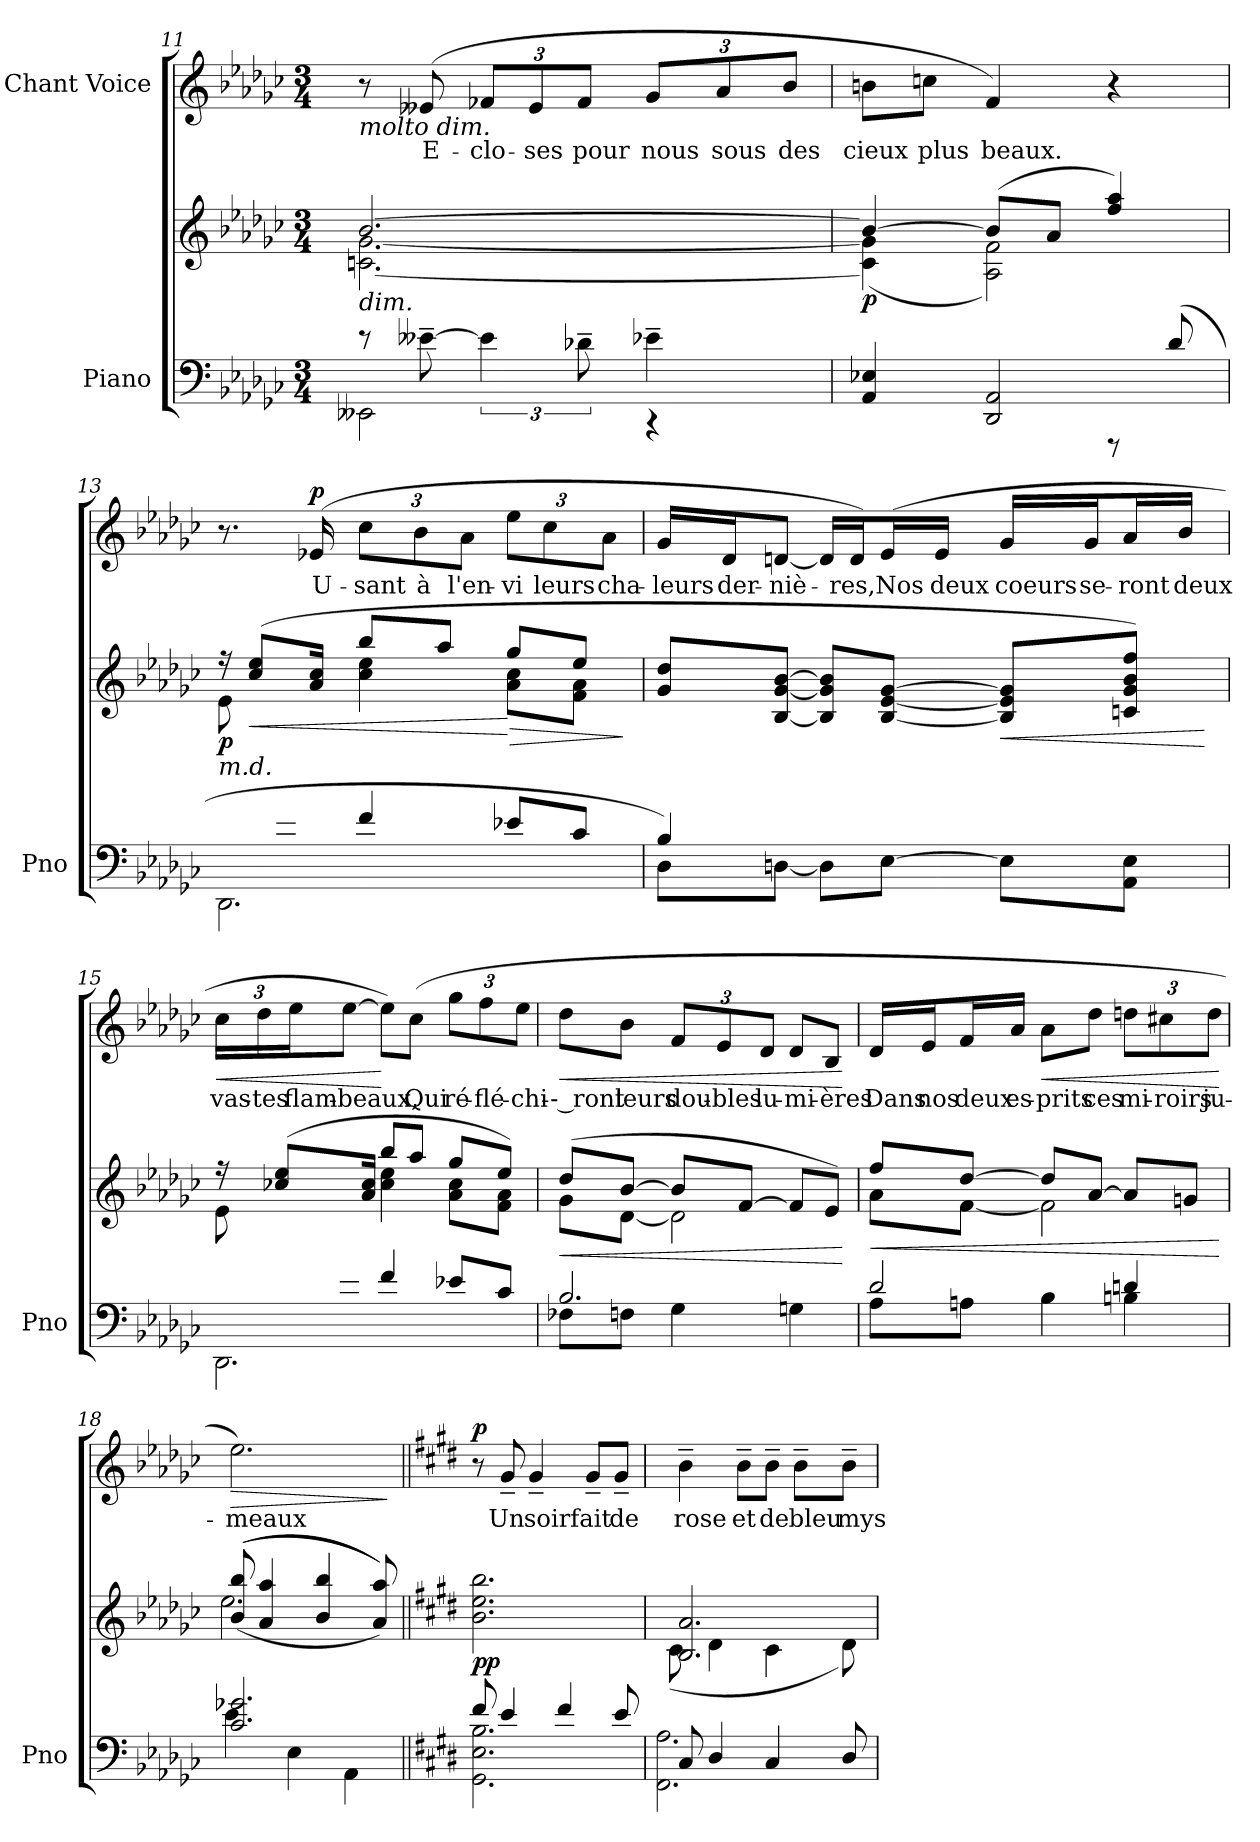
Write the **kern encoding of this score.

**kern	**kern	**dynam	**kern	**text	**dynam
*part2	*part2	*part2	*part1	*part1	*part1
*staff3	*staff2	*staff2/3	*staff1	*staff1	*staff1
*I"Piano	*	*	*I"Chant Voice	*	*
*I'Pno	*	*	*	*	*
!!LO:PB:g=z
*clefF4	*clefG2	*	*clefG2	*	*
*k[b-e-a-d-g-c-]	*k[b-e-a-d-g-c-]	*	*k[b-e-a-d-g-c-]	*	*
*M3/4	*M3/4	*	*M3/4	*	*
=11	=11	=11	=11	=11	=11
*^	*^	*	*	*	*
!	!	!	!	!	!LO:TX:b:i:t=molto dim.	!	!
!	!	!LO:TX:b:i:t=dim.	!	!	!	!	!
8r	2EE--X\	[2.b-/	[2.cn\ [2.g-\	.	8r	.	.
!	!	!	!	!	!	!LO:LY:b	!
[8e--X~>\	.	.	.	.	(8e--X/	E-	.
!	!	!	!	!	!	!LO:LY:b	!
6e--\]	.	.	.	.	12f-X/L	-clo-	.
!	!	!	!	!	!	!LO:LY:b	!
.	.	.	.	.	12e--/	-ses	.
!	!	!	!	!	!	!LO:LY:b	!
12d-X~>\	.	.	.	.	12f-/J	pour	.
!	!	!	!	!	!	!LO:LY:b	!
4e-X~>\	4r	.	.	.	12g-/L	nous	.
!	!	!	!	!	!	!LO:LY:b	!
.	.	.	.	.	12a-/	sous	.
!	!	!	!	!	!	!LO:LY:b	!
.	.	.	.	.	12b-/J	des	.
=12	=12	=12	=12	=12	=12	=12	=12
!	!	!	!	!LO:DY:b	!	!LO:LY:b	!
4AA-/ 4E-X/	2ryy	4b-/_	(4cn\] 4g-\]	p	8bn\L	cieux	.
!	!	!	!	!	!	!LO:LY:b	!
.	.	.	.	.	8ccn\J	plus	.
!	!	!	!	!	!	!LO:LY:b	!
2DD-/ 2AA-/	.	(8b-/L]	2A-\ 2f\)	.	4f/)	beaux.	.
.	.	8a-/J	.	.	.	.	.
.	8r	4ff/ 4aa-/)	.	.	4r	.	.
.	(8d-/	.	.	.	.	.	.
=13	=13	=13	=13	=13	=13	=13	=13
*	*	*	*^	*	*	*	*
!	!	!LO:TX:b:i:t=m.d.	!	!	!	!	!	!
!	!	!	!	!	!LO:DY:b	!	!	!
8ryy	2.DD-\	16r	4ryy	(8e-\L)	p	8.r	.	.
!	!	!	!	!	!LO:HP:b	!	!	!
.	.	(8cc-/ 8ee-/L	.	.	<	.	.	.
8en/J	.	.	.	2ryy	.	.	.	.
!	!	!	!	!	!	!	!LO:LY:b	!LO:DY:b
.	.	16a-/ 16cc-/Jk	.	.	.	(16e-X/	U-	p
!	!	!	!	!	!	!	!LO:LY:b	!
4f/	.	8bb-/L	4cc-\ 4ee-\	.	.	12cc-\L	-sant	.
!	!	!	!	!	!	!	!LO:LY:b	!
.	.	.	.	.	.	12b-\	à	.
.	.	8aa-/J	.	.	.	.	.	.
!	!	!	!	!	!	!	!LO:LY:b	!
.	.	.	.	.	.	12a-\J	l'en-	.
!	!	!	!	!	!LO:HP:n=1:b	!	!LO:LY:b	!
8e-X/L	.	8gg-/L	8a-\ 8cc-\L	.	[ >	12ee-\L	-vi	.
!	!	!	!	!	!	!	!LO:LY:b	!
.	.	.	.	.	.	12cc-\	leurs	.
8c-/J	.	8ee-/J	8f\ 8a-\J	8ryy	.	.	.	.
!	!	!	!	!	!	!	!LO:LY:b	!
.	.	.	.	.	.	12a-\J	cha-	.
*v	*v	*	*	*	*	*	*	*
*	*v	*v	*v	*	*	*	*
.	.	]	.	.	.
!!LO:LB:g=z
=14	=14	=14	=14	=14	=14
*^	*	*	*	*	*
!	!	!	!	!	!LO:LY:b	!
4B-/)	8D-\L	8g-/ 8dd-/L	.	16g-/LL	- leurs	.
!	!	!	!	!	!LO:LY:b	!
.	.	.	.	16d-/J	der-	.
!	!	!	!	!	!LO:LY:b	!
.	[8Dn\J	[8B-/ [8g-/ [8b-/J	.	[8dn/J	-niè-	.
4ryy	8D\L]	8B-/] 8g-/] 8b-/]L	.	16d/LL]	.	.
!	!	!	!	!	!LO:LY:b	!
.	.	.	.	16d/J)	-res,	.
!	!	!	!	!	!LO:LY:b	!
.	[8E-\J	[8B-/ [8e-/ [8g-/J	.	(16e-/L	Nos	.
!	!	!	!	!	!LO:LY:b	!
.	.	.	.	16e-/JJ	deux	.
!	!	!	!LO:HP:b	!	!LO:LY:b	!
4ryy	8E-\L]	8B-/] 8e-/] 8g-/]L	<	16g-/LL	coeurs	.
!	!	!	!	!	!LO:LY:b	!
.	.	.	.	16g-/J	se-	.
!	!	!	!	!	!LO:LY:b	!
.	8AA-\ 8E-\J	8cn/ 8g-/ 8b-/ 8ff/J)	.	16a-/L	-ront	.
!	!	!	!	!	!LO:LY:b	!
.	.	.	.	16b-/JJ	deux	.
*v	*v	*	*	*	*	*
.	.	[	.	.	.
=15	=15	=15	=15	=15	=15
*^	*^	*	*	*	*
*	*	*	*^	*	*	*	*
!	!	!	!	!	!	!	!LO:LY:b	!LO:HP:b
8ryy	2.DD-\	16r	4ryy	(8e-\L	.	24cc-\LL	vas-	<
!	!	!	!	!	!	!	!LO:LY:b	!
.	.	.	.	.	.	24dd-\	-tes	.
.	.	(8cc-X/ 8ee-/L	.	.	.	.	.	.
!	!	!	!	!	!	!	!LO:LY:b	!
.	.	.	.	.	.	24ee-\J	flam-	.
!	!	!	!	!	!	!	!LO:LY:b	!
8en/J	.	.	.	2ryy	.	[8ee-\J	-beaux,	.
.	.	16a-/ 16cc-/Jk	.	.	.	.	.	.
4f/	.	8bb-/L	4cc-\ 4ee-\	.	.	8ee-\L])	.	[
!	!	!	!	!	!	!	!LO:LY:b	!
.	.	8aa-/J	.	.	.	(8cc-\J	Qui	.
!	!	!	!	!	!	!	!LO:LY:b	!
8e-X/L	.	8gg-/L	8a-\ 8cc-\L	.	.	12gg-\L	ré-	.
!	!	!	!	!	!	!	!LO:LY:b	!
.	.	.	.	.	.	12ff\	-flé-	.
8c-/J)	.	8ee-/J)	8f\ 8a-\J	8ryy	.	.	.	.
!	!	!	!	!	!	!	!LO:LY:b	!
.	.	.	.	.	.	12ee-\J	-chi-	.
*	*	*v	*v	*v	*	*	*	*
!!LO:LB:g=z
=16	=16	=16	=16	=16	=16	=16
!	!	!	!LO:HP:b	!	!LO:LY:b	!LO:HP:b
*	*	*^	*	*	*	*
2.B-/	8F-X\L	(8dd-/L	8g-\L	<	8dd-\L	-- ront	<
!	!	!	!	!	!	!LO:LY:b	!
.	8Fn\J	[8b-/J	[8d-\J	.	8b-\J	leurs	.
!	!	!	!	!	!	!LO:LY:b	!
.	4G-\	8b-/L]	2d-\]	.	12f/L	dou-	.
!	!	!	!	!	!	!LO:LY:b	!
.	.	.	.	.	12e-/	-bles	.
.	.	[8f/J	.	.	.	.	.
!	!	!	!	!	!	!LO:LY:b	!
.	.	.	.	.	12d-/J	lu-	.
!	!	!	!	!	!	!LO:LY:b	!
.	4Gn\	8f/L]	.	.	8d-/L	-mi-	.
!	!	!	!	!	!	!LO:LY:b	!
.	.	8e-/J)	.	.	8B-/J	-ères	.
*v	*v	*	*	*	*	*	*
*	*v	*v	*	*	*	*
.	.	[	.	.	[
=17	=17	=17	=17	=17	=17
*^	*	*	*	*	*
!	!	!	!LO:HP:b	!	!LO:LY:b	!
*	*	*^	*	*	*	*
2d-/	8A-\L	(8ff/L	8a-\L	<	16d-/LL	Dans	.
!	!	!	!	!	!	!LO:LY:b	!
.	.	.	.	.	16e-/J	nos	.
!	!	!	!	!	!	!LO:LY:b	!
.	8An\J	[8dd-/J	[8f\J	.	16f/L	deux	.
!	!	!	!	!	!	!LO:LY:b	!
.	.	.	.	.	16a-/JJ	es-	.
!	!	!	!	!	!	!LO:LY:b	!LO:HP:b
.	4B-\	8dd-/L]	2f\]	.	8a-\L	-prits	<
!	!	!	!	!	!	!LO:LY:b	!
.	.	[8a-/J	.	.	8dd-\J	ces	.
!	!	!	!	!	!	!LO:LY:b	!
4dn/	4Bn\	8a-/L]	.	.	12ddn\L	mi-	.
!	!	!	!	!	!	!LO:LY:b	!
.	.	.	.	.	12cc#X\	-roirs	.
.	.	8gn/J	.	.	.	.	.
!	!	!	!	!	!	!LO:LY:b	!
.	.	.	.	.	12dd\J	ju-	.
*v	*v	*	*	*	*	*	*
*	*v	*v	*	*	*	*
.	.	[	.	.	[
=18	=18	=18	=18	=18	=18
*^	*^	*	*	*	*
!	!	!	!	!	!	!LO:LY:b	!LO:HP:b
2.c-/ 2.g-X/)	4e-\	(((8b-/ 8bb-/	2.ee-\	.	2.ee-\)	-meaux	>
.	.	4a-/ 4aa-/	.	.	.	.	.
.	4E-\	.	.	.	.	.	.
.	.	4b-/ 4bb-/	.	.	.	.	.
.	4AA-\	.	.	.	.	.	.
.	.	8a-/ 8aa-/)))	.	.	.	.	.
*v	*v	*	*	*	*	*	*
*	*v	*v	*	*	*	*
.	.	.	.	.	]
=19||	=19||	=19||	=19||	=19||	=19||
*k[f#c#g#d#]	*k[f#c#g#d#]	*	*k[f#c#g#d#]	*	*
*^	*	*	*	*	*
!	!	!	!LO:DY:b	!	!	!LO:DY:b
8f#/	2.GG#\ 2.E\ 2.B\	2.b\ 2.ee\ 2.bb\	pp	8r	.	p
!	!	!	!	!	!LO:LY:b	!
4e/	.	.	.	8g#~>/	Un	.
!	!	!	!	!	!LO:LY:b	!
.	.	.	.	4g#~>/	soir	.
4f#/	.	.	.	.	.	.
!	!	!	!	!	!LO:LY:b	!
.	.	.	.	8g#~>/L	fait	.
!	!	!	!	!	!LO:LY:b	!
8e/	.	.	.	8g#~>/J	de	.
!!LO:PB:g=z
=20	=20	=20	=20	=20	=20	=20
*	*	*^	*	*	*	*
!	!	!	!	!	!	!LO:LY:b	!
8C#/	2.FF#\ 2.A\	2.B/ 2.a/	(8c#\	.	4b~\	rose	.
4D#/	.	.	4d#\	.	.	.	.
!	!	!	!	!	!	!LO:LY:b	!
.	.	.	.	.	8b~\L	et	.
!	!	!	!	!	!	!LO:LY:b	!
4C#/	.	.	4c#\	.	8b~\J	de	.
!	!	!	!	!	!	!LO:LY:b	!
.	.	.	.	.	8b~\L	bleu	.
!	!	!	!	!	!	!LO:LY:b	!
8D#/	.	.	8d#\)	.	8b~\J	mys-	.
*v	*v	*	*	*	*	*	*
*	*v	*v	*	*	*	*
=	=	=	=	=	=
*-	*-	*-	*-	*-	*-
